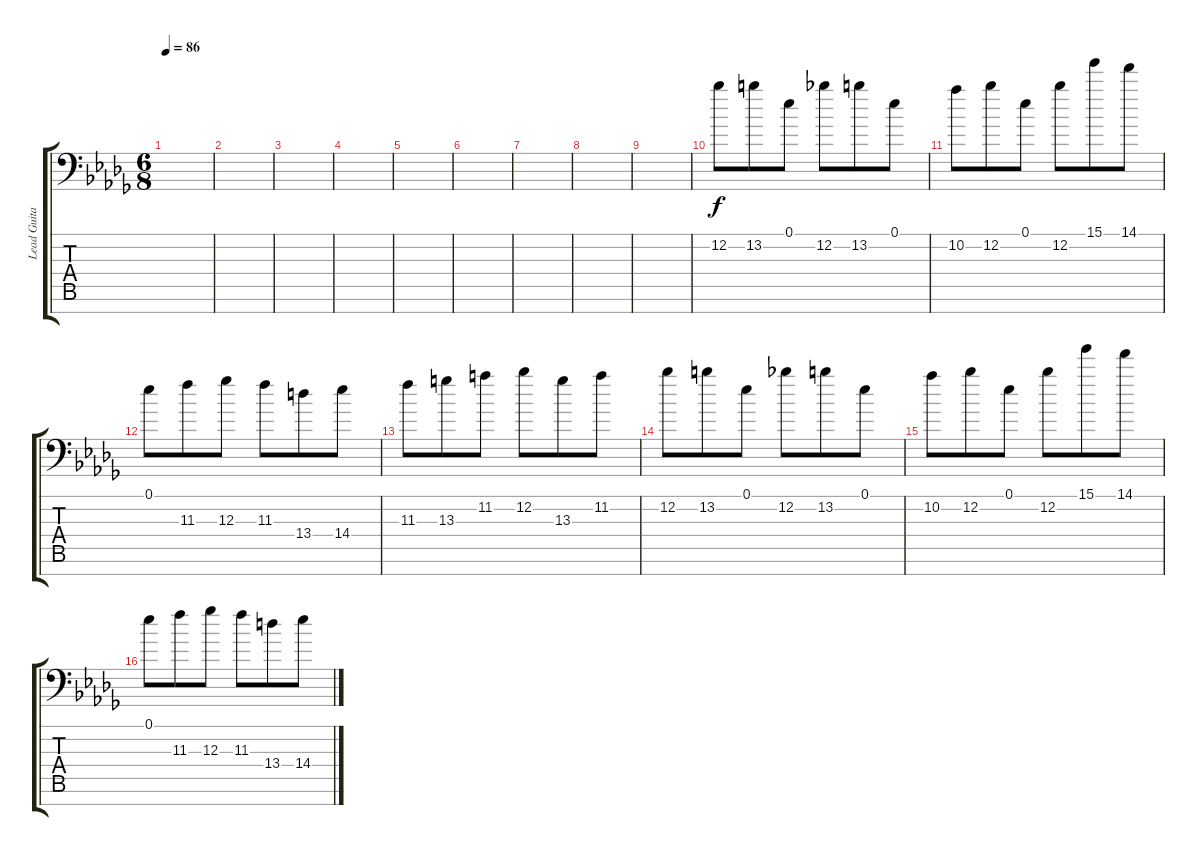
\track ("Lead Guitar 3" "Lead Guita") {instrument electricguitarjazz}
\staff {score tabs}
\tuning (Eb4 Bb3 Gb3 Db3 Ab2 Eb2 Ab1) {hide}
\ts (6 8)
\tempo 86
\clef f4
\ks bbminor
|
|
|
|
|
|
|
|
|
12.2.8{volume 11 balance 8 instrument electricguitarjazz} 13.2.8 0.1.8 12.2.8 13.2.8 0.1.8 |
10.2.8 12.2.8 0.1.8 12.2.8 15.1.8 14.1.8 |
0.1.8 11.3.8 12.3.8 11.3.8 13.4.8 14.4.8 |
11.3.8 13.3.8 11.2.8 12.2.8 13.3.8 11.2.8 |
12.2.8 13.2.8 0.1.8 12.2.8 13.2.8 0.1.8 |
10.2.8 12.2.8 0.1.8 12.2.8 15.1.8 14.1.8 |
0.1.8 11.3.8 12.3.8 11.3.8 13.4.8 14.4.8
